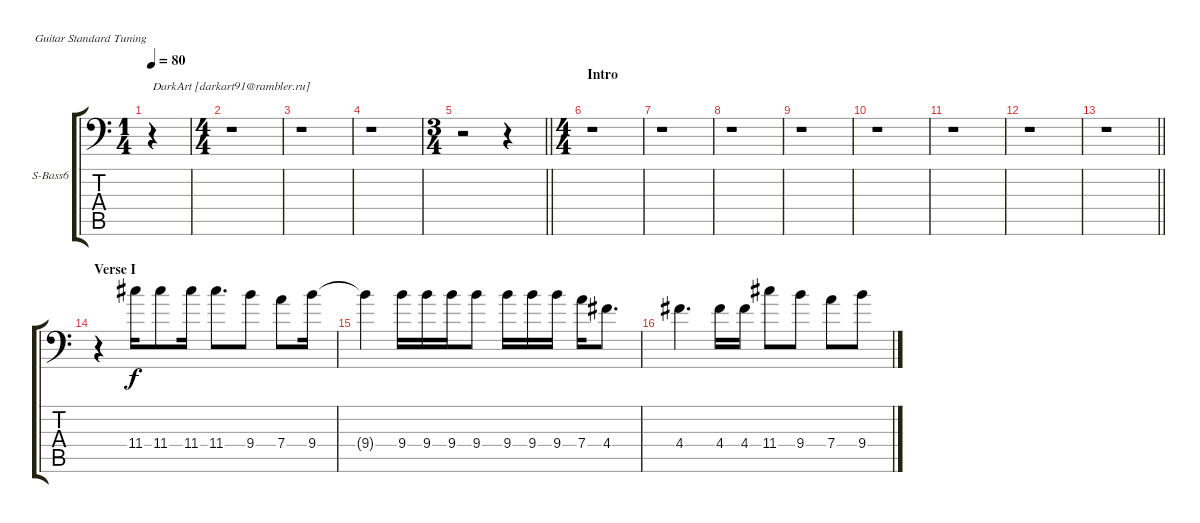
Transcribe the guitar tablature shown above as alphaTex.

\bracketExtendMode groupsimilarinstruments
\firstSystemTrackNameOrientation horizontal
\otherSystemsTrackNameOrientation horizontal
\track ("Vocal" "S-Bass6") {instrument synthbass2}
\staff {score tabs}
\tuning (E4 B3 G3 D3 A2 E2)
\voice
\ts (1 4)
\beaming (8 2)
\tempo 80
\clef f4
\ks c
r.4{txt "DarkArt [darkart91@rambler.ru]" dy f instrument synthbass2} |
\ts (4 4)
\beaming (8 2 2 2 2)
r.1 |
r.1 |
r.1 |
\ts (3 4)
\beaming (8 2 2 2)
\barLineRight lightlight
r.2 r.4 |
\ts (4 4)
\beaming (8 2 2 2 2)
\section ("" "Intro")
r.1 |
r.1 |
r.1 |
r.1 |
r.1 |
r.1 |
r.1 |
\barLineRight lightlight
r.1 |
\section ("" "Verse I")
r.4 11.4.16 11.4.8 11.4.16 11.4.8{d} 9.4.8 7.4.8 9.4.16 |
9.4{t}.4 9.4.16 9.4.16 9.4.16 9.4.8 9.4.16 9.4.16 9.4.16 7.4.16 4.4.8{d} |
4.4.4{d} 4.4.16 4.4.16 11.4.8 9.4.8 7.4.8 9.4.8
\voice
\clef f4
\ottava regular
\simile none
\ks c
r.4{dy mf} |
|
|
|
\barLineRight lightlight
|
|
|
|
|
|
|
|
\barLineRight lightlight
|
|
|
